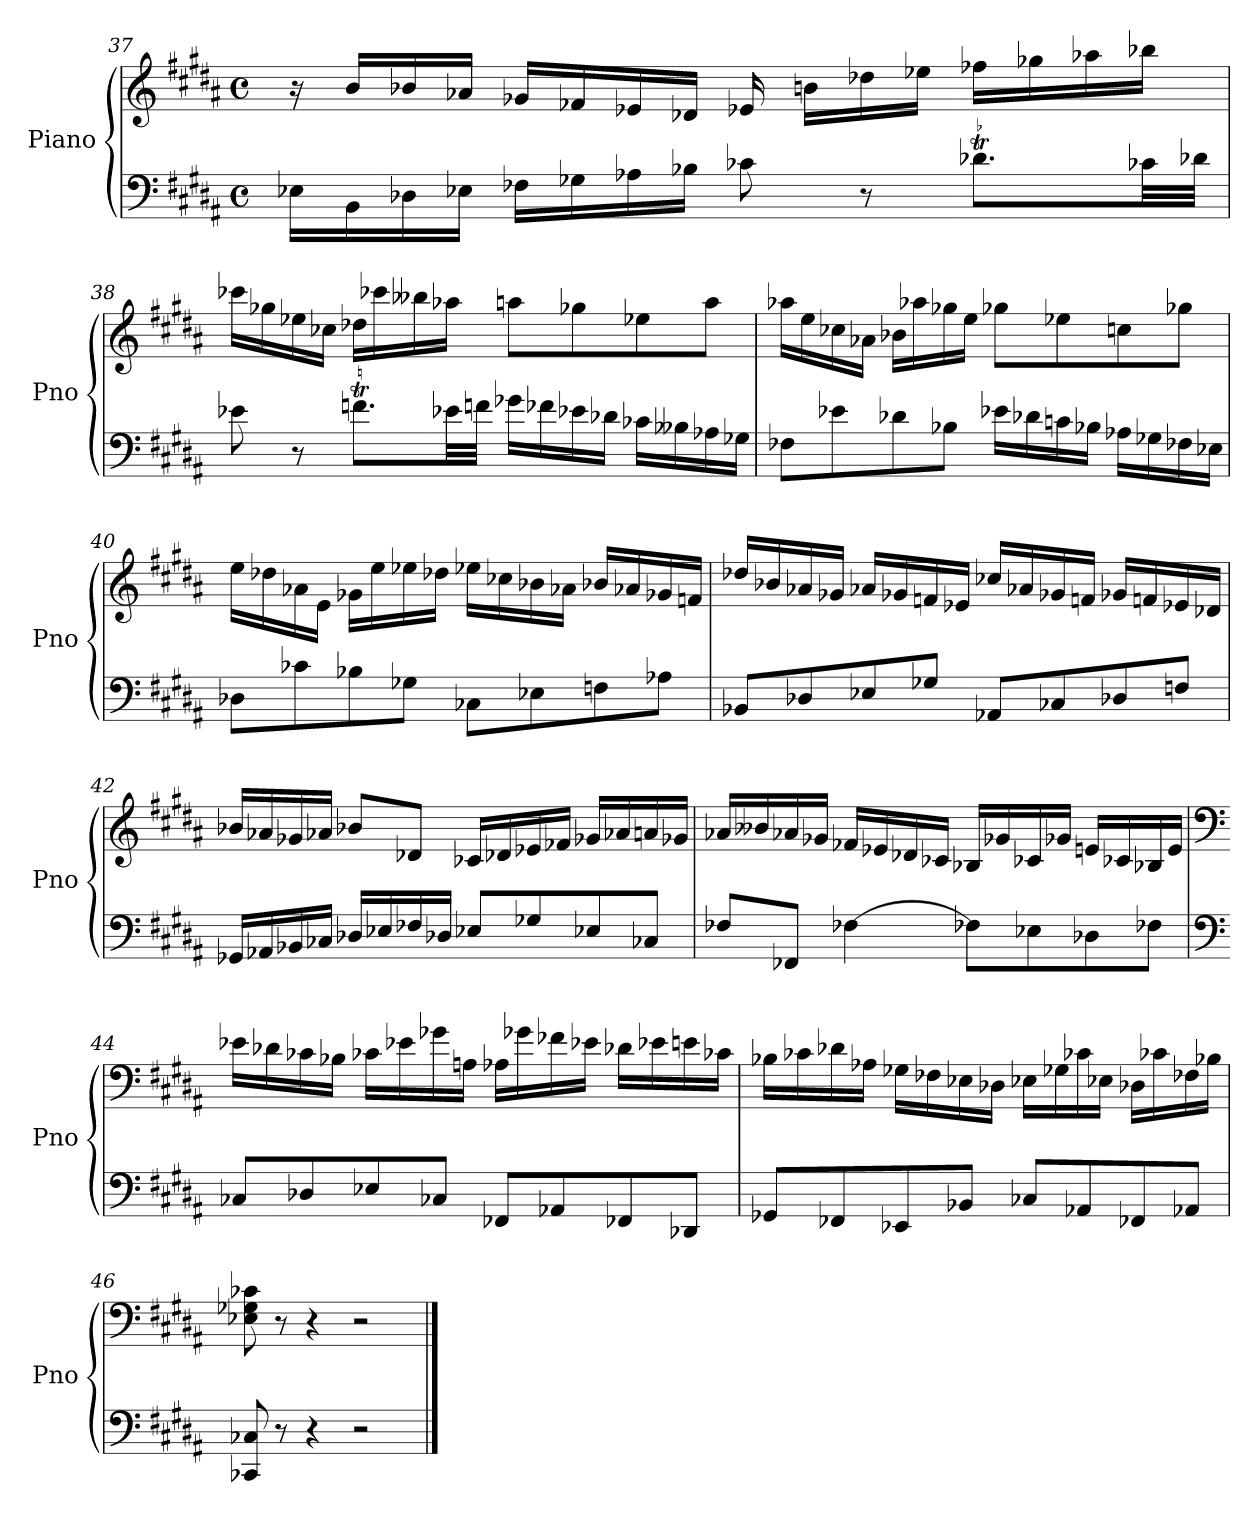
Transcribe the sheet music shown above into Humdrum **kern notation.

**kern	**kern
*part1	*part1
*staff2	*staff1
*I"Piano	*
*I'Pno	*
*clefF4	*clefG2
*k[f#c#g#d#a#]	*k[f#c#g#d#a#]
*M4/4	*M4/4
*met(c)	*met(c)
=37	=37
16E-Xi\LL	16r
16BB\	16b/LL
16D-Xi\	16b-Xi/
16E-Xi\JJ	16a-Xi/JJ
16F-Xj\LL	16g-Xi/LL
16G-Xi\	16f-Xj/
16A-Xi\	16e-Xi/
16B-Xi\JJ	16d-Xi/JJ
8c-Xi\	16e-Xi/
.	16b\LL
8r	16dd-Xi\
.	16ee-Xi\JJ
8.d-XTi\L	16ff-Xj\LL
.	16gg-Xi\
.	16aa-Xi\
32c-Xi\LL	16bb-Xi\JJ
32d-Xi\JJJ	.
=38	=38
8e-Xi\	16ccc-Xi\LL
.	16gg-Xi\
8r	16ee-Xi\
.	16cc-Xi\JJ
8.fnTi\L	16dd-Xi\LL
.	16ccc-Xi\
.	16bb--Xj\
32e-Xi\LL	16aa-Xi\JJ
32fni\JJJ	.
16g-Xi\LL	8aa\L
16f-Xj\	.
16e-Xi\	8gg-Xi\
16d-Xi\JJ	.
16c-Xi\LL	8ee-Xi\
16B--Xj\	.
16A-Xi\	8aa\J
16G-Xi\JJ	.
!!LO:LB:g=z
=39	=39
8F-Xi\L	16aa-Xi\LL
.	16ee\
8e-Xi\	16cc-Xi\
.	16a-Xi\JJ
8d-Xi\	16b-Xi\LL
.	16aa-Xi\
8B-Xi\J	16gg-Xi\
.	16ee\JJ
16e-Xi\LL	8gg-Xi\L
16d-Xi\	.
16cni\	8ee-Xi\
16B-Xi\JJ	.
16A-Xi\LL	8ccni\
16G-Xi\	.
16F-Xi\	8gg-Xi\J
16E-Xi\JJ	.
=40	=40
8D-Xi\L	16ee\LL
.	16dd-Xi\
8c-Xi\	16a-Xi\
.	16e\JJ
8B-Xi\	16g-Xi\LL
.	16ee\
8G-Xi\J	16ee-Xi\
.	16dd-Xi\JJ
8C-Xi\L	16ee-Xi\LL
.	16cc-Xi\
8E-Xi\	16b-Xi\
.	16a-Xi\JJ
8Fni\	16b-Xi/LL
.	16a-Xi/
8A-Xi\J	16g-Xi/
.	16fni/JJ
=41	=41
8BB-Xi/L	16dd-Xi/LL
.	16b-Xi/
8D-Xi/	16a-Xi/
.	16g-Xi/JJ
8E-Xi/	16a-Xi/LL
.	16g-Xi/
8G-Xi/J	16fni/
.	16e-Xi/JJ
8AA-Xi/L	16cc-Xi/LL
.	16a-Xi/
8C-Xi/	16g-Xi/
.	16fni/JJ
8D-Xi/	16g-Xi/LL
.	16fni/
8Fni/J	16e-Xi/
.	16d-Xi/JJ
!!LO:LB:g=z
=42	=42
16GG-Xi/LL	16b-Xi/LL
16AA-Xi/	16a-Xi/
16BB-Xi/	16g-Xi/
16C-Xi/JJ	16a-Xi/JJ
16D-Xi/LL	8b-Xi/L
16E-Xi/	.
16F-Xi/	8d-Xi/J
16D-Xi/JJ	.
8E-Xi/L	16c-Xi/LL
.	16d-Xi/
8G-Xi/	16e-Xi/
.	16f-Xj/JJ
8E-Xi/	16g-Xi/LL
.	16a-Xi/
8C-Xi/J	16an/
.	16g-Xi/JJ
=43	=43
8F-Xi/L	16a-Xi/LL
.	16b--Xj/
8FF-Xi/J	16a-Xi/
.	16g-Xi/JJ
[4F-Xi\	16f-Xj/LL
.	16e-Xi/
.	16d-Xi/
.	16c-Xi/JJ
8F-Xi\L]	16B-Xi/LL
.	16g-Xi/
8E-Xi\	16c-Xi/
.	16g-Xi/JJ
8D-Xi\	16e/LL
.	16c-Xi/
8F-Xi\J	16B-Xi/
.	16e/JJ
!!LO:LB:g=z
=44	=44
*clefF4	*clefF4
8C-Xi/L	16e-Xi\LL
.	16d-Xi\
8D-Xi/	16c-Xi\
.	16B-Xi\JJ
8E-Xi/	16c-Xi\LL
.	16e-Xi\
8C-Xi/J	16g-Xi\
.	16An\JJ
8FF-Xi/L	16A-Xi\LL
.	16g-Xi\
8AA-Xi/	16f-Xj\
.	16e-Xi\JJ
8FF-Xi/	16d-Xi\LL
.	16e-Xi\
8DD-Xi/J	16e\
.	16c-Xi\JJ
=45	=45
8GG-Xi/L	16B-Xi\LL
.	16c-Xi\
8FF-Xi/	16d-Xi\
.	16A-Xi\JJ
8EE-Xi/	16G-Xi\LL
.	16F-Xj\
8BB-Xi/J	16E-Xi\
.	16D-Xi\JJ
8C-Xi/L	16E-Xi\LL
.	16G-Xi\
8AA-Xi/	16c-Xi\
.	16E-Xi\JJ
8FF-Xi/	16D-Xi\LL
.	16c-Xi\
8AA-Xi/J	16F-Xi\
.	16B-Xi\JJ
=46	=46
8CC-Xi/ 8C-Xi/	8E-Xi\ 8G-Xi\ 8c-Xi\
8r	8r
4r	4r
2r	2r
==	==
*-	*-
